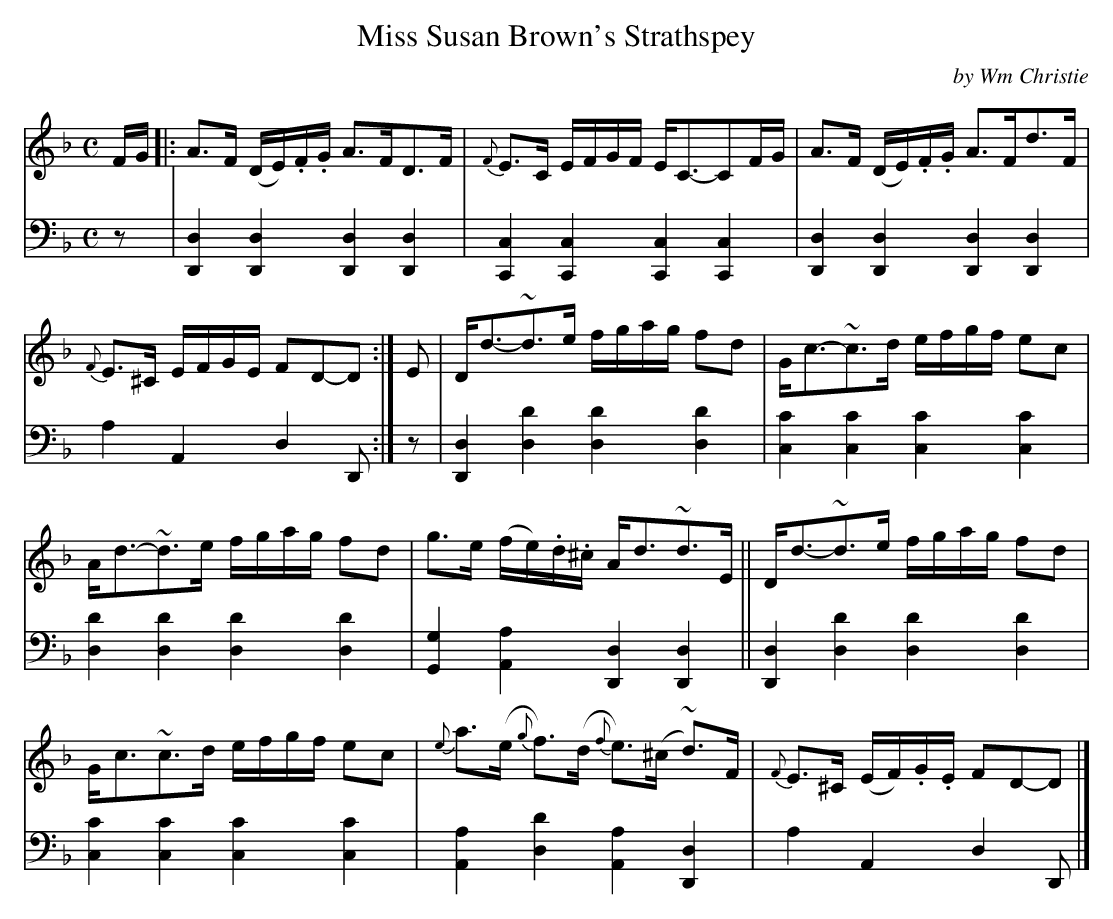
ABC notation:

X:1
T: Miss Susan Brown's Strathspey
C: by Wm Christie
M: C
L: 1/16
K: Dm
V: 1 staves=2
FG |:\
A3F (DE).F.G A3FD3F | {F}E3C EFGF EC3-C2FG |\
A3F (DE).F.G A3Fd3F | {F}E3^C EFGE F2D2-D2 :|\
E2 |\
Dd3-~d3e fgag f2d2 | Gc3-~c3d efgf e2c2 |
Ad3-~d3e fgag f2d2 | g3e (fe).d.^c Ad3~d3E ||\
Dd3-~d3e fgag f2d2 | Gc3~c3d efgf e2c2 |\
{e}a3(e {g}f3)(d {f}e3)(^c ~d3)F | {F}E3^C (EF).G.E F2D2-D2 |]
V: 2 clef=bass middle=d
z2 |\
[d4D4][d4D4] [d4D4][d4D4] | [c4C4][c4C4] [c4C4][c4C4] |\
[d4D4][d4D4] [d4D4][d4D4] | a4A4 d4D2 :| z2 |\
[d4D4][d'4d4] [d'4d4][d'4d4] | [c'4c4][c'4c4] [c'4c4] [c'4c4] |
[d'4d4][d'4d4] [d'4d4][d'4d4] | [g4G4][a4A4] [d4D4][d4D4] ||\
[d4D4][d'4d4] [d'4d4][d'4d4] | [c'4c4][c'4c4] [c'4c4][c'4c4] |\
[a4A4][d'4d4] [a4A4][d4D4] | a4A4 d4D2 |]
